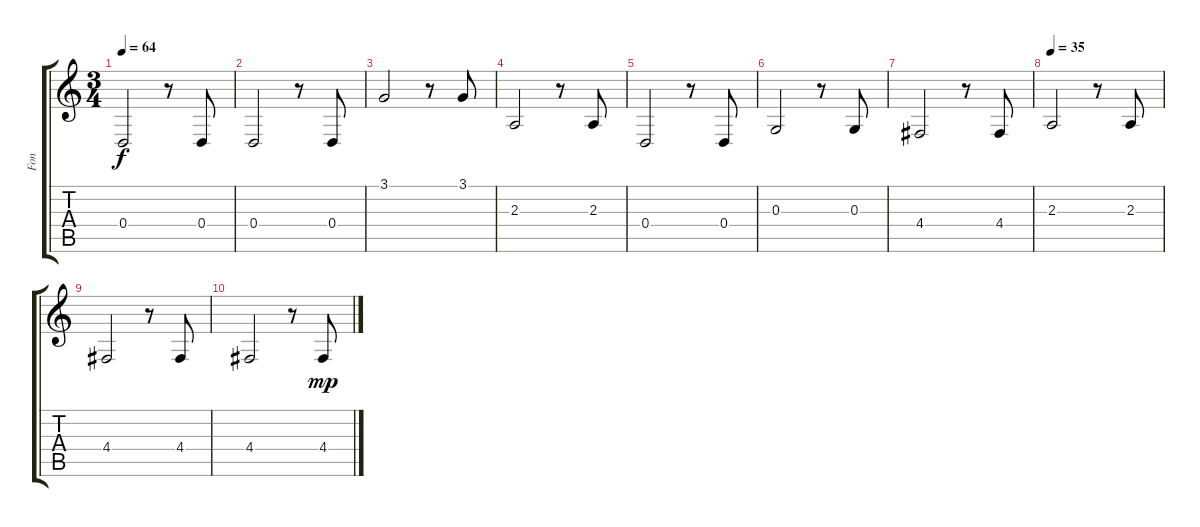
\track ("Fon" "Fon") {instrument pad2warm}
\staff {score tabs}
\tuning (E4 B3 G3 D3 A2 D2) {hide}
\ts (3 4)
\tempo 64
\clef g2
\ks c
0.4.2{dy f} r.8 0.4.8 |
0.4.2 r.8 0.4.8 |
3.1.2 r.8 3.1.8 |
2.3.2 r.8 2.3.8 |
0.4.2 r.8 0.4.8 |
0.3.2 r.8 0.3.8 |
4.4.2 r.8 4.4.8 |
\tempo 35
2.3.2 r.8 2.3.8 |
4.4.2 r.8 4.4.8 |
4.4.2 r.8 4.4.8{dy mp}
